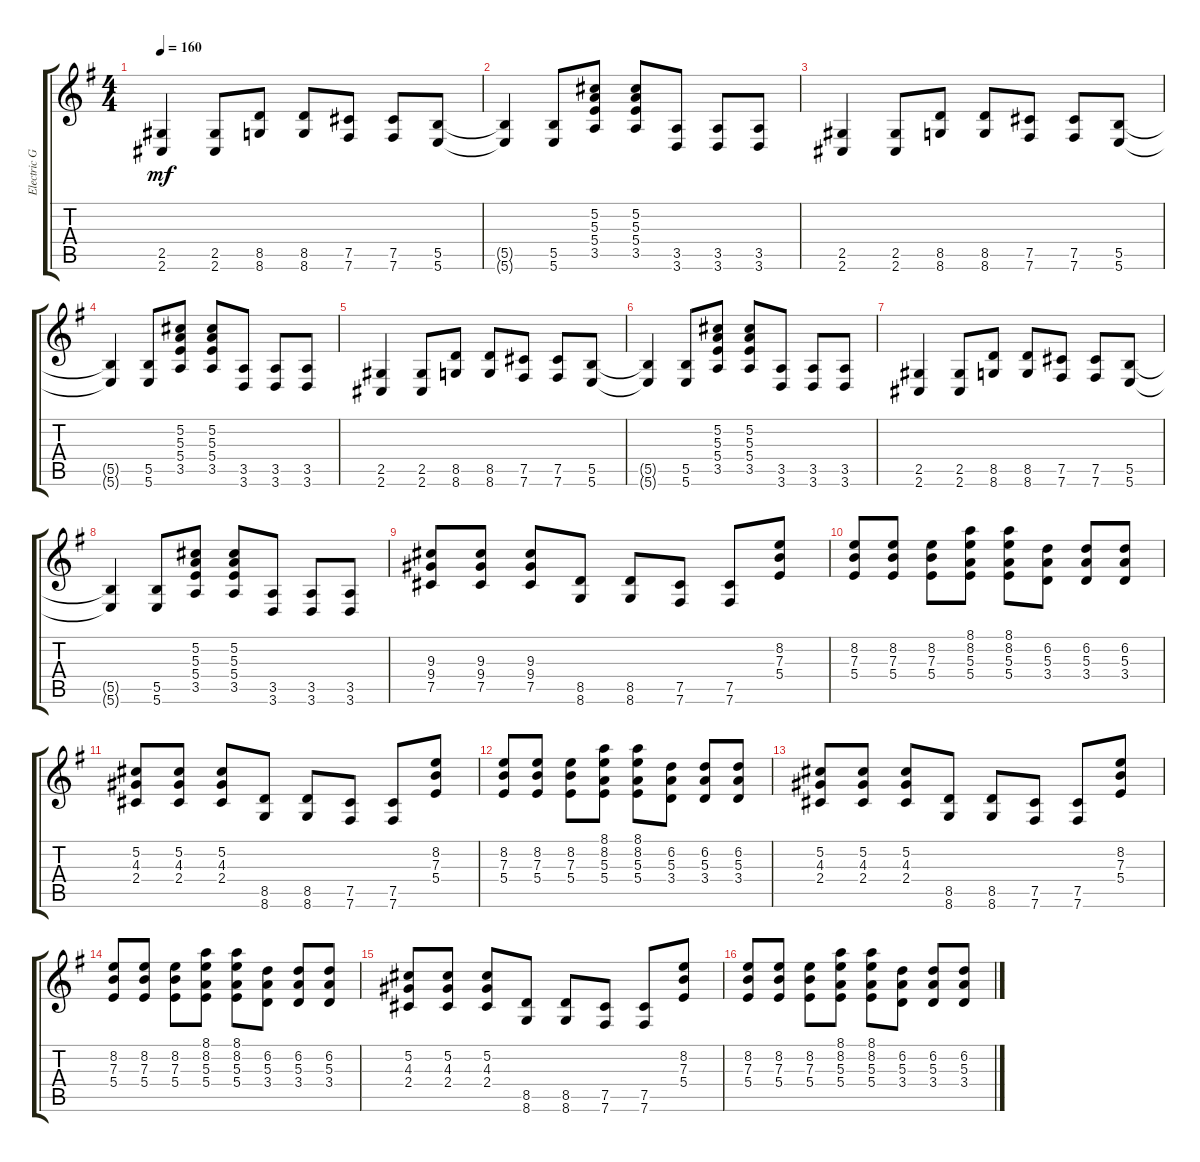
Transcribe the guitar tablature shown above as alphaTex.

\track ("Electric Guitar II <麗>" "Electric G") {instrument distortionguitar}
\staff {score tabs}
\tuning (Db4 Ab3 E3 B2 Gb2 B1) {hide}
\ts (4 4)
\section ("" "")
\tempo 160
\clef g2
\ks g
(2.5 2.6).4{dy mf} (2.5 2.6).8 (8.5 8.6).8 (8.5 8.6).8 (7.5 7.6).8 (7.5 7.6).8 (5.5 5.6).8 |
(5.5{t} 5.6{t}).4 (5.5 5.6).8 (5.2 5.3 5.4 3.5).8 (5.2 5.3 5.4 3.5).8 (3.5 3.6).8 (3.5 3.6).8 (3.5 3.6).8 |
(2.5 2.6).4 (2.5 2.6).8 (8.5 8.6).8 (8.5 8.6).8 (7.5 7.6).8 (7.5 7.6).8 (5.5 5.6).8 |
(5.5{t} 5.6{t}).4 (5.5 5.6).8 (5.2 5.3 5.4 3.5).8 (5.2 5.3 5.4 3.5).8 (3.5 3.6).8 (3.5 3.6).8 (3.5 3.6).8 |
(2.5 2.6).4 (2.5 2.6).8 (8.5 8.6).8 (8.5 8.6).8 (7.5 7.6).8 (7.5 7.6).8 (5.5 5.6).8 |
(5.5{t} 5.6{t}).4 (5.5 5.6).8 (5.2 5.3 5.4 3.5).8 (5.2 5.3 5.4 3.5).8 (3.5 3.6).8 (3.5 3.6).8 (3.5 3.6).8 |
(2.5 2.6).4 (2.5 2.6).8 (8.5 8.6).8 (8.5 8.6).8 (7.5 7.6).8 (7.5 7.6).8 (5.5 5.6).8 |
(5.5{t} 5.6{t}).4 (5.5 5.6).8 (5.2 5.3 5.4 3.5).8 (5.2 5.3 5.4 3.5).8 (3.5 3.6).8 (3.5 3.6).8 (3.5 3.6).8 |
(9.3 9.4 7.5).8 (9.3 9.4 7.5).8 (9.3 9.4 7.5).8 (8.5 8.6).8 (8.5 8.6).8 (7.5 7.6).8 (7.5 7.6).8 (8.2 7.3 5.4).8 |
(8.2 7.3 5.4).8 (8.2 7.3 5.4).8 (8.2 7.3 5.4).8 (8.1 8.2 5.3 5.4).8 (8.1 8.2 5.3 5.4).8 (6.2 5.3 3.4).8 (6.2 5.3 3.4).8 (6.2 5.3 3.4).8 |
(5.2 4.3 2.4).8 (5.2 4.3 2.4).8 (5.2 4.3 2.4).8 (8.5 8.6).8 (8.5 8.6).8 (7.5 7.6).8 (7.5 7.6).8 (8.2 7.3 5.4).8 |
(8.2 7.3 5.4).8 (8.2 7.3 5.4).8 (8.2 7.3 5.4).8 (8.1 8.2 5.3 5.4).8 (8.1 8.2 5.3 5.4).8 (6.2 5.3 3.4).8 (6.2 5.3 3.4).8 (6.2 5.3 3.4).8 |
(5.2 4.3 2.4).8 (5.2 4.3 2.4).8 (5.2 4.3 2.4).8 (8.5 8.6).8 (8.5 8.6).8 (7.5 7.6).8 (7.5 7.6).8 (8.2 7.3 5.4).8 |
(8.2 7.3 5.4).8 (8.2 7.3 5.4).8 (8.2 7.3 5.4).8 (8.1 8.2 5.3 5.4).8 (8.1 8.2 5.3 5.4).8 (6.2 5.3 3.4).8 (6.2 5.3 3.4).8 (6.2 5.3 3.4).8 |
(5.2 4.3 2.4).8 (5.2 4.3 2.4).8 (5.2 4.3 2.4).8 (8.5 8.6).8 (8.5 8.6).8 (7.5 7.6).8 (7.5 7.6).8 (8.2 7.3 5.4).8 |
(8.2 7.3 5.4).8 (8.2 7.3 5.4).8 (8.2 7.3 5.4).8 (8.1 8.2 5.3 5.4).8 (8.1 8.2 5.3 5.4).8 (6.2 5.3 3.4).8 (6.2 5.3 3.4).8 (6.2 5.3 3.4).8
